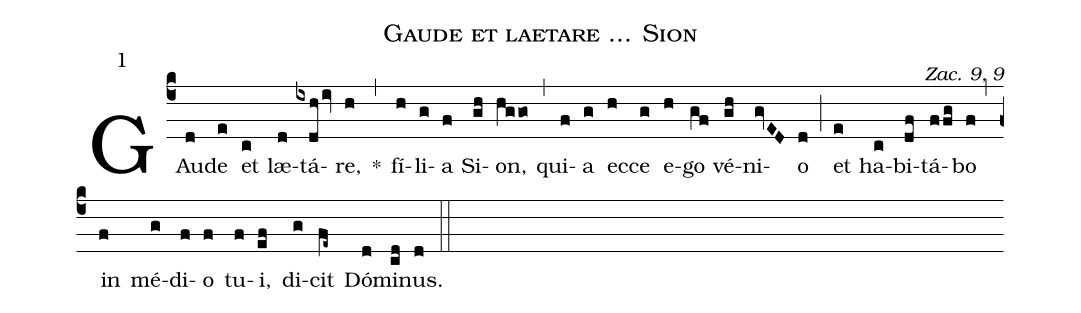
name: Gaude et laetare ... Sion;
mode: 1;
commentary: Zac. 9, 9;
%%
(c4)
GAu(d)de(e) et(c) læ(d)tá(ixdh/iv)re,(h) *(,)
fí(h)li(g)a(f) Si(gh)on,(hggo) (,)
qui(f)a(g) ec(h)ce(g) e(h)go(gf) vé(gh)ni(gvED)o(d) (;)
et(e) ha(c)bi(df)tá(f/fg)bo(f) (,)
in(f) mé(g)di(f)o(f) tu(f)i,(ef) di(g)cit(fe~) Dó(d)mi(cd)nus.(d) (::)
